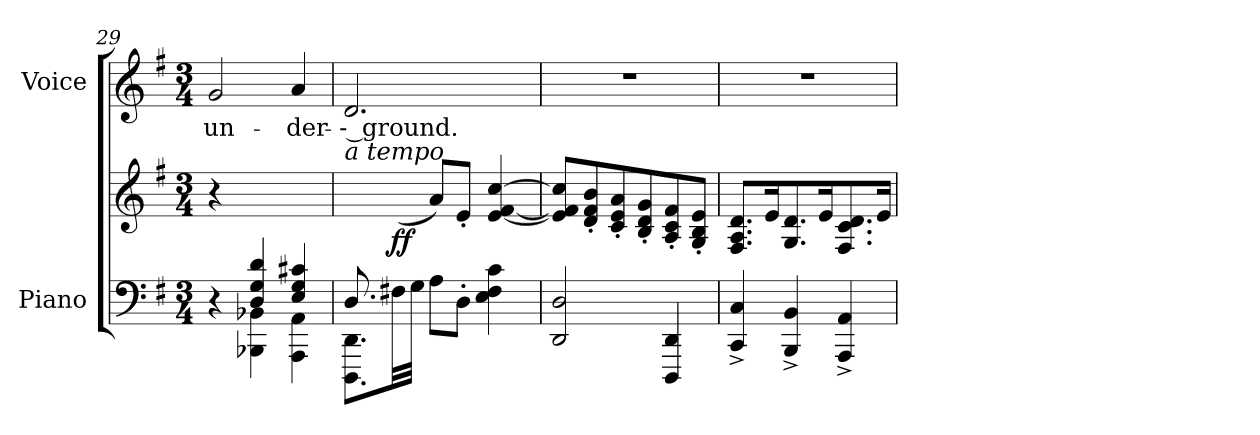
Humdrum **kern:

**kern	**kern	**dynam	**kern	**text
*part2	*part2	*part2	*part1	*part1
*staff3	*staff2	*staff2/3	*staff1	*staff1
*I"Piano	*	*	*I"Voice	*
*I'Pno	*	*	*	*
*clefF4	*clefG2	*	*clefG2	*
*k[f#]	*k[f#]	*	*k[f#]	*
*M3/4	*M3/4	*	*M3/4	*
=29	=29	=29	=29	=29
*^	*	*	*	*
4ryy	4r	4r	.	2g/	un-
4D/ 4G/ 4d/	4BBB-X\ 4BB-X\	2ryy	.	.	.
4E/ 4G/ 4c#X/	4AAA\ 4AA\	.	.	4a/	-der-
=30	=30	=30	=30	=30	=30
!	!	!LO:TX:i:t=a tempo	!	!	!
8.D/L	8.DDD\ 8.DD\L	8.ryy	.	2.d/	-- ground.
!	!	!	!LO:DY:b	!	!
2ryy	32F#X\LL	(<32f#X/LL	ff	.	.
.	32G\JJJ	32g/JJJ	.	.	.
.	8A\L	8a/L)	.	.	.
.	8D'\J	8e'/J	.	.	.
.	4E\ 4F#\ 4c\	[4e/ [4f#/ [4cc/	.	.	.
16ryy	.	.	.	.	.
*v	*v	*	*	*	*
=31	=31	=31	=31	=31
2DD/ 2D/	8e/] 8f#/] 8cc/]L	.	2.r	.
.	8d/' 8f#/' 8b/'	.	.	.
.	8c/' 8e/' 8a/'	.	.	.
.	8B/' 8d/' 8g/'	.	.	.
4DDD/ 4DD/	8A/' 8c/' 8f#/'	.	.	.
.	8G/' 8B/' 8e/'J	.	.	.
=32	=32	=32	=32	=32
4CC/^> 4C/^>	8.F#/ 8.A/ 8.d/L	.	2.r	.
.	16e/K	.	.	.
4BBB/^> 4BB/^>	8.G/ 8.d/	.	.	.
.	16e/K	.	.	.
4AAA/^> 4AA/^>	8.F#/ 8.c/ 8.d/	.	.	.
.	16e/Jk	.	.	.
=	=	=	=	=
*-	*-	*-	*-	*-
